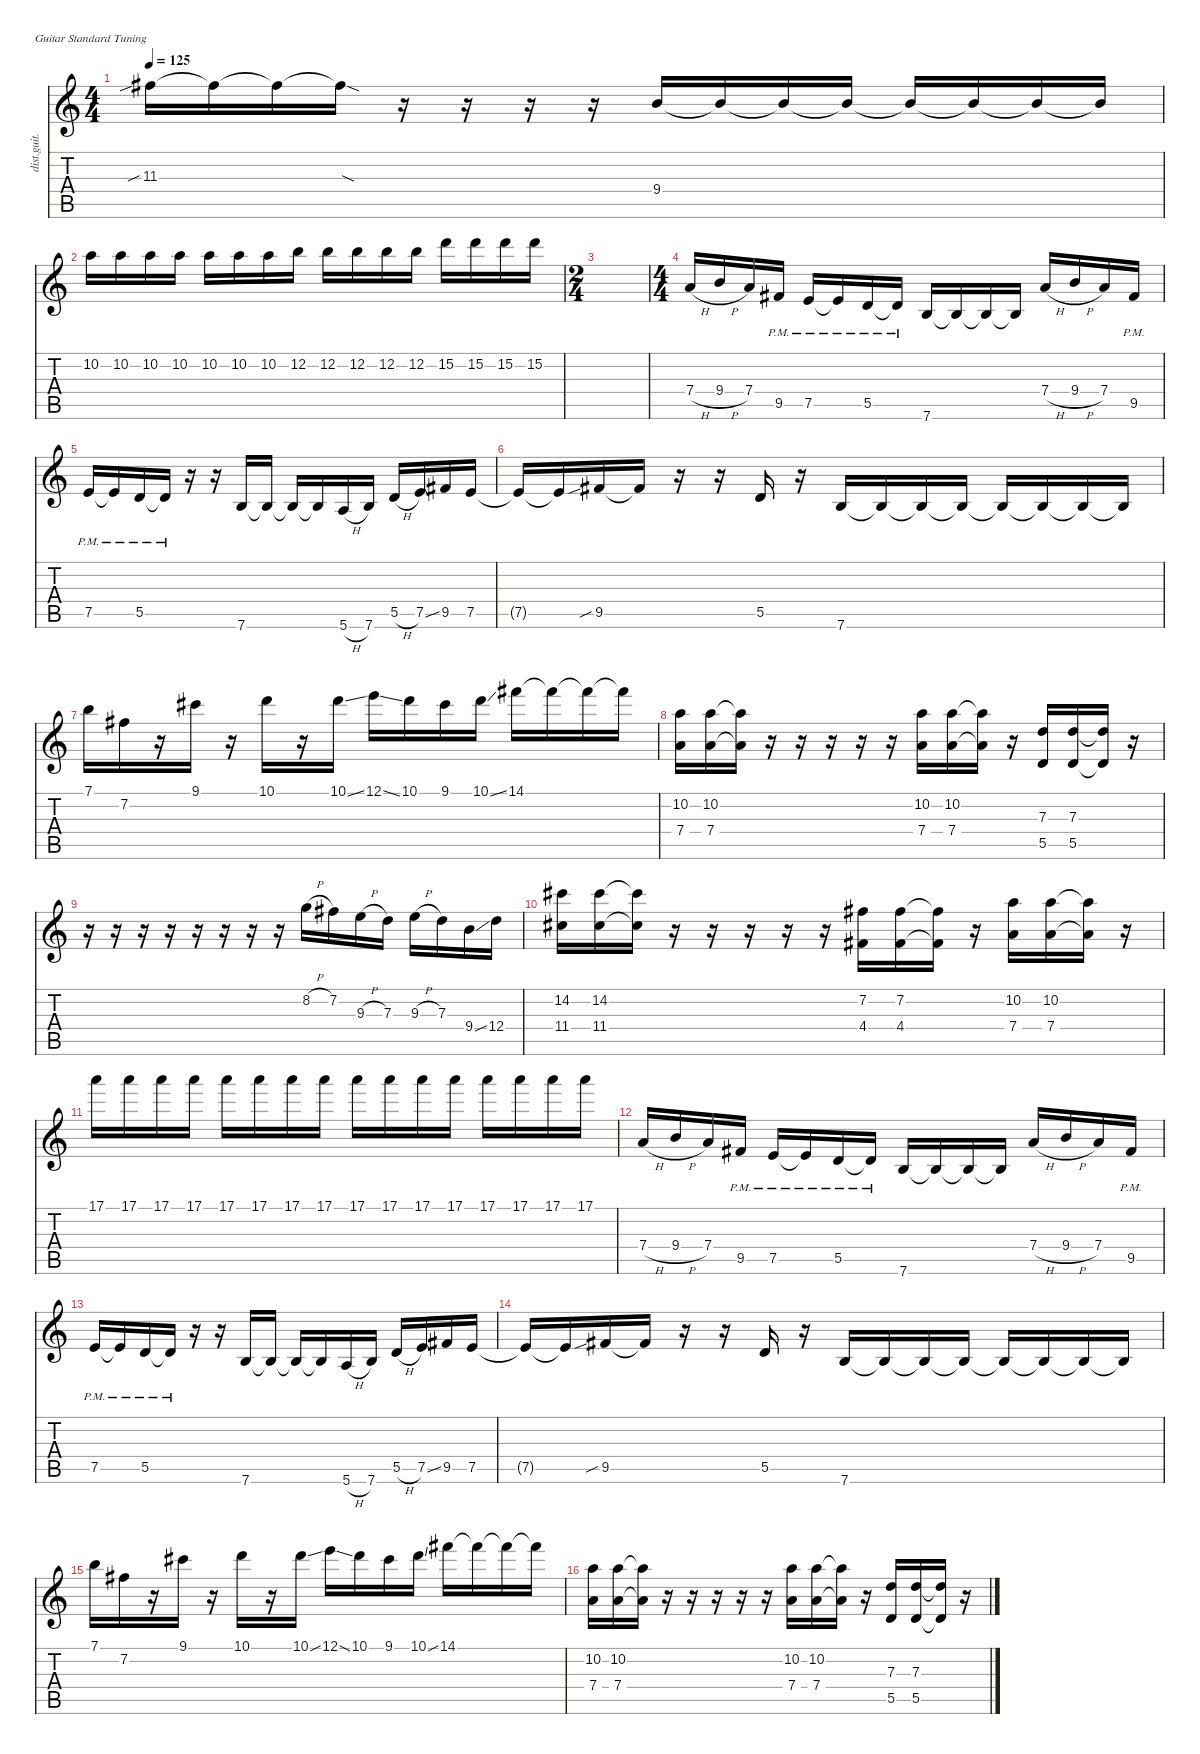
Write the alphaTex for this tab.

\defaultSystemsLayout 4
\hideDynamics
\bracketExtendMode nobrackets
\otherSystemsTrackNameOrientation horizontal
\track ("R" "dist.guit.") {instrument distortionguitar}
\staff {score tabs}
\tuning (E4 B3 G3 D3 A2 E2)
\ts (4 4)
\tempo 125
\clef g2
\ks c
11.3{sib acc #}.16{dy mf beam Down} 11.3{t acc #}.16{beam Down} 11.3{t acc #}.16{beam Down} 11.3{sod t acc #}.16{beam Down} r.16{beam Down} r.16{beam Down} r.16{beam Down} r.16{beam Down} 9.4.16{beam Up} 9.4{t}.16{beam Up} 9.4{t}.16{beam Up} 9.4{t}.16{beam Up} 9.4{t}.16{beam Up} 9.4{t}.16{beam Up} 9.4{t}.16{beam Up} 9.4{t}.16{beam Up} |
10.2.16{beam Down} 10.2.16{beam Down} 10.2.16{beam Down} 10.2.16{beam Down} 10.2.16{beam Down} 10.2.16{beam Down} 10.2.16{beam Down} 12.2.16{beam Down} 12.2.16{beam Down} 12.2.16{beam Down} 12.2.16{beam Down} 12.2.16{beam Down} 15.2.16{beam Down} 15.2.16{beam Down} 15.2.16{beam Down} 15.2.16{beam Down} |
\ts (2 4)
\beaming (8 2 2)
|
\ts (4 4)
\beaming (8 2 2 2 2)
7.4{h}.16{beam Up} 9.4{h}.16{beam Up} 7.4.16{beam Up} 9.5{pm acc #}.16{beam Up} 7.5{pm}.16{beam Up} 7.5{pm t}.16{beam Up} 5.5{pm}.16{beam Up} 5.5{pm t}.16{beam Up} 7.6.16{beam Up} 7.6{t}.16{beam Up} 7.6{t}.16{beam Up} 7.6{t}.16{beam Up} 7.4{h}.16{beam Up} 9.4{h}.16{beam Up} 7.4.16{beam Up} 9.5{pm acc #}.16{beam Up} |
7.5{pm}.16{beam Up} 7.5{pm t}.16{beam Up} 5.5{pm}.16{beam Up} 5.5{pm t}.16{beam Up} r.16{beam Up} r.16{beam Up} 7.6.16{beam Up} 7.6{t}.16{beam Up} 7.6{t}.16{beam Up} 7.6{t}.16{beam Up} 5.6{h}.16{beam Up} 7.6.16{beam Up} 5.5{h}.16{beam Up} 7.5{ss}.16{beam Up} 9.5{acc #}.16{beam Up} 7.5.16{beam Up} |
7.5{t}.16{beam Up} 7.5{t}.16{beam Up} 9.5{sib acc #}.16{beam Up} 9.5{t acc #}.16{beam Up} r.16{beam Up} r.16{beam Up} 5.5.16{beam Up} r.16{beam Up} 7.6.16{beam Up} 7.6{t}.16{beam Up} 7.6{t}.16{beam Up} 7.6{t}.16{beam Up} 7.6{t}.16{beam Up} 7.6{t}.16{beam Up} 7.6{t}.16{beam Up} 7.6{t}.16{beam Up} |
7.1.16{beam Down} 7.2{acc #}.16{beam Down} r.16{beam Down} 9.1{acc #}.16{beam Down} r.16{beam Down} 10.1.16{beam Down} r.16{beam Down} 10.1{ss}.16{beam Down} 12.1{ss}.16{beam Down} 10.1.16{beam Down} 9.1{acc #}.16{beam Down} 10.1{ss}.16{beam Down} 14.1{acc #}.16{beam Down} 14.1{t acc #}.16{beam Down} 14.1{t acc #}.16{beam Down} 14.1{t acc #}.16{beam Down} |
(10.2 7.4).16{beam Down} (10.2 7.4).16{beam Down} (10.2{t} 7.4{t}).16{beam Down} r.16{beam Down} r.16{beam Down} r.16{beam Down} r.16{beam Down} r.16{beam Down} (7.4 10.2).16{beam Down} (7.4 10.2).16{beam Down} (7.4{t} 10.2{t}).16{beam Down} r.16{beam Down} (5.5 7.3).16{beam Up} (7.3 5.5).16{beam Up} (7.3{t} 5.5{t}).16{beam Up} r.16{beam Up} |
r.16{beam Down} r.16{beam Down} r.16{beam Down} r.16{beam Down} r.16{beam Down} r.16{beam Down} r.16{beam Down} r.16{beam Down} 8.2{h}.16{beam Down} 7.2{acc #}.16{beam Down} 9.3{h}.16{beam Down} 7.3.16{beam Down} 9.3{h}.16{beam Down} 7.3.16{beam Down} 9.4{ss}.16{beam Down} 12.4.16{beam Down} |
(11.4{acc #} 14.2{acc #}).16{beam Down} (11.4{acc #} 14.2{acc #}).16{beam Down} (11.4{t acc #} 14.2{t acc #}).16{beam Down} r.16{beam Down} r.16{beam Down} r.16{beam Down} r.16{beam Down} r.16{beam Down} (4.4{acc #} 7.2{acc #}).16{beam Down} (4.4{acc #} 7.2{acc #}).16{beam Down} (4.4{t acc #} 7.2{t acc #}).16{beam Down} r.16{beam Down} (7.4 10.2).16{beam Down} (10.2 7.4).16{beam Down} (10.2{t} 7.4{t}).16{beam Down} r.16{beam Down} |
17.1.16{beam Down} 17.1.16{beam Down} 17.1.16{beam Down} 17.1.16{beam Down} 17.1.16{beam Down} 17.1.16{beam Down} 17.1.16{beam Down} 17.1.16{beam Down} 17.1.16{beam Down} 17.1.16{beam Down} 17.1.16{beam Down} 17.1.16{beam Down} 17.1.16{beam Down} 17.1.16{beam Down} 17.1.16{beam Down} 17.1.16{beam Down} |
7.4{h}.16{beam Up} 9.4{h}.16{beam Up} 7.4.16{beam Up} 9.5{pm acc #}.16{beam Up} 7.5{pm}.16{beam Up} 7.5{pm t}.16{beam Up} 5.5{pm}.16{beam Up} 5.5{pm t}.16{beam Up} 7.6.16{beam Up} 7.6{t}.16{beam Up} 7.6{t}.16{beam Up} 7.6{t}.16{beam Up} 7.4{h}.16{beam Up} 9.4{h}.16{beam Up} 7.4.16{beam Up} 9.5{pm acc #}.16{beam Up} |
7.5{pm}.16{beam Up} 7.5{pm t}.16{beam Up} 5.5{pm}.16{beam Up} 5.5{pm t}.16{beam Up} r.16{beam Up} r.16{beam Up} 7.6.16{beam Up} 7.6{t}.16{beam Up} 7.6{t}.16{beam Up} 7.6{t}.16{beam Up} 5.6{h}.16{beam Up} 7.6.16{beam Up} 5.5{h}.16{beam Up} 7.5{ss}.16{beam Up} 9.5{acc #}.16{beam Up} 7.5.16{beam Up} |
7.5{t}.16{beam Up} 7.5{t}.16{beam Up} 9.5{sib acc #}.16{beam Up} 9.5{t acc #}.16{beam Up} r.16{beam Up} r.16{beam Up} 5.5.16{beam Up} r.16{beam Up} 7.6.16{beam Up} 7.6{t}.16{beam Up} 7.6{t}.16{beam Up} 7.6{t}.16{beam Up} 7.6{t}.16{beam Up} 7.6{t}.16{beam Up} 7.6{t}.16{beam Up} 7.6{t}.16{beam Up} |
7.1.16{beam Down} 7.2{acc #}.16{beam Down} r.16{beam Down} 9.1{acc #}.16{beam Down} r.16{beam Down} 10.1.16{beam Down} r.16{beam Down} 10.1{ss}.16{beam Down} 12.1{ss}.16{beam Down} 10.1.16{beam Down} 9.1{acc #}.16{beam Down} 10.1{ss}.16{beam Down} 14.1{acc #}.16{beam Down} 14.1{t acc #}.16{beam Down} 14.1{t acc #}.16{beam Down} 14.1{t acc #}.16{beam Down} |
(10.2 7.4).16{beam Down} (10.2 7.4).16{beam Down} (10.2{t} 7.4{t}).16{beam Down} r.16{beam Down} r.16{beam Down} r.16{beam Down} r.16{beam Down} r.16{beam Down} (7.4 10.2).16{beam Down} (7.4 10.2).16{beam Down} (7.4{t} 10.2{t}).16{beam Down} r.16{beam Down} (5.5 7.3).16{beam Up} (7.3 5.5).16{beam Up} (7.3{t} 5.5{t}).16{beam Up} r.16{beam Up}
